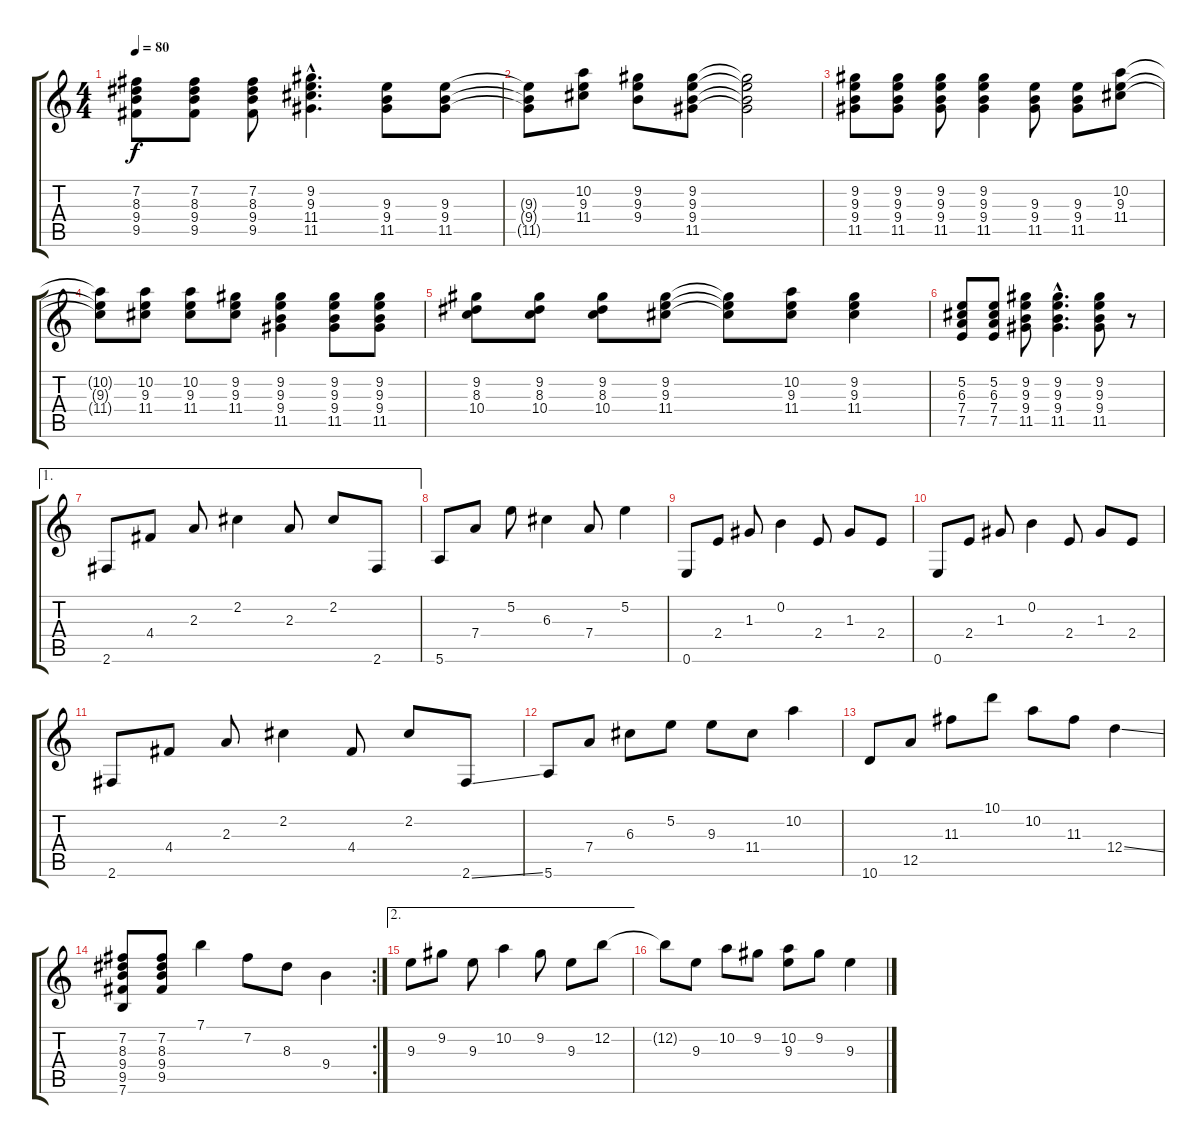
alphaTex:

\track "" {instrument electricguitarclean}
\staff {score tabs}
\tuning (E4 B3 G3 D3 A2 E2) {hide}
\ts (4 4)
\tempo 80
\clef g2
\ks c
(7.2 8.3 9.4 9.5).8{dy f} (7.2 8.3 9.4 9.5).8 (7.2 8.3 9.4 9.5).8 (9.2{hac} 9.3{hac} 11.4{hac} 11.5{hac}).4{d} (9.3 9.4 11.5).8 (9.3 9.4 11.5).8 |
(9.3{t} 9.4{t} 11.5{t}).8 (10.2 9.3 11.4).8 (9.2 9.3 9.4).8 (9.2 9.3 9.4 11.5).8 (9.2{t} 9.3{t} 9.4{t} 11.5{t}).2 |
(9.2 9.3 9.4 11.5).8 (9.2 9.3 9.4 11.5).8 (9.2 9.3 9.4 11.5).8 (9.2 9.3 9.4 11.5).4 (9.3 9.4 11.5).8 (9.3 9.4 11.5).8 (10.2 9.3 11.4).8 |
(10.2{t} 9.3{t} 11.4{t}).8 (10.2 9.3 11.4).8 (10.2 9.3 11.4).8 (9.2 9.3 11.4).8 (9.2 9.3 9.4 11.5).4 (9.2 9.3 9.4 11.5).8 (9.2 9.3 9.4 11.5).8 |
(9.2 8.3 10.4).8 (9.2 8.3 10.4).8 (9.2 8.3 10.4).8 (9.2 9.3 11.4).8 (9.2{t} 9.3{t} 11.4{t}).8 (10.2 9.3 11.4).8 (9.2 9.3 11.4).4 |
(5.2 6.3 7.4 7.5).8 (5.2 6.3 7.4 7.5).8 (9.2 9.3 9.4 11.5).8 (9.2{hac} 9.3{hac} 9.4{hac} 11.5{hac}).4{d} (9.2 9.3 9.4 11.5).8 r.8 |
\ae 1
2.6.8 4.4.8 2.3.8 2.2.4 2.3.8 2.2.8 2.6.8 |
5.6.8 7.4.8 5.2.8 6.3.4 7.4.8 5.2.4 |
0.6.8 2.4.8 1.3.8 0.2.4 2.4.8 1.3.8 2.4.8 |
0.6.8 2.4.8 1.3.8 0.2.4 2.4.8 1.3.8 2.4.8 |
2.6.8 4.4.8 2.3.8 2.2.4 4.4.8 2.2.8 2.6{ss}.8 |
5.6.8 7.4.8 6.3.8 5.2.8 9.3.8 11.4.8 10.2.4 |
10.6.8 12.5.8 11.3.8 10.1.8 10.2.8 11.3.8 12.4{ss}.4 |
\rc 2
(7.2 8.3 9.4 9.5 7.6).8 (7.2 8.3 9.4 9.5).8 7.1.4 7.2.8 8.3.8 9.4.4 |
\ae 2
9.3.8 9.2.8 9.3.8 10.2.4 9.2.8 9.3.8 12.2.8 |
12.2{t}.8 9.3.8 10.2.8 9.2.8 (10.2 9.3).8 9.2.8 9.3.4
